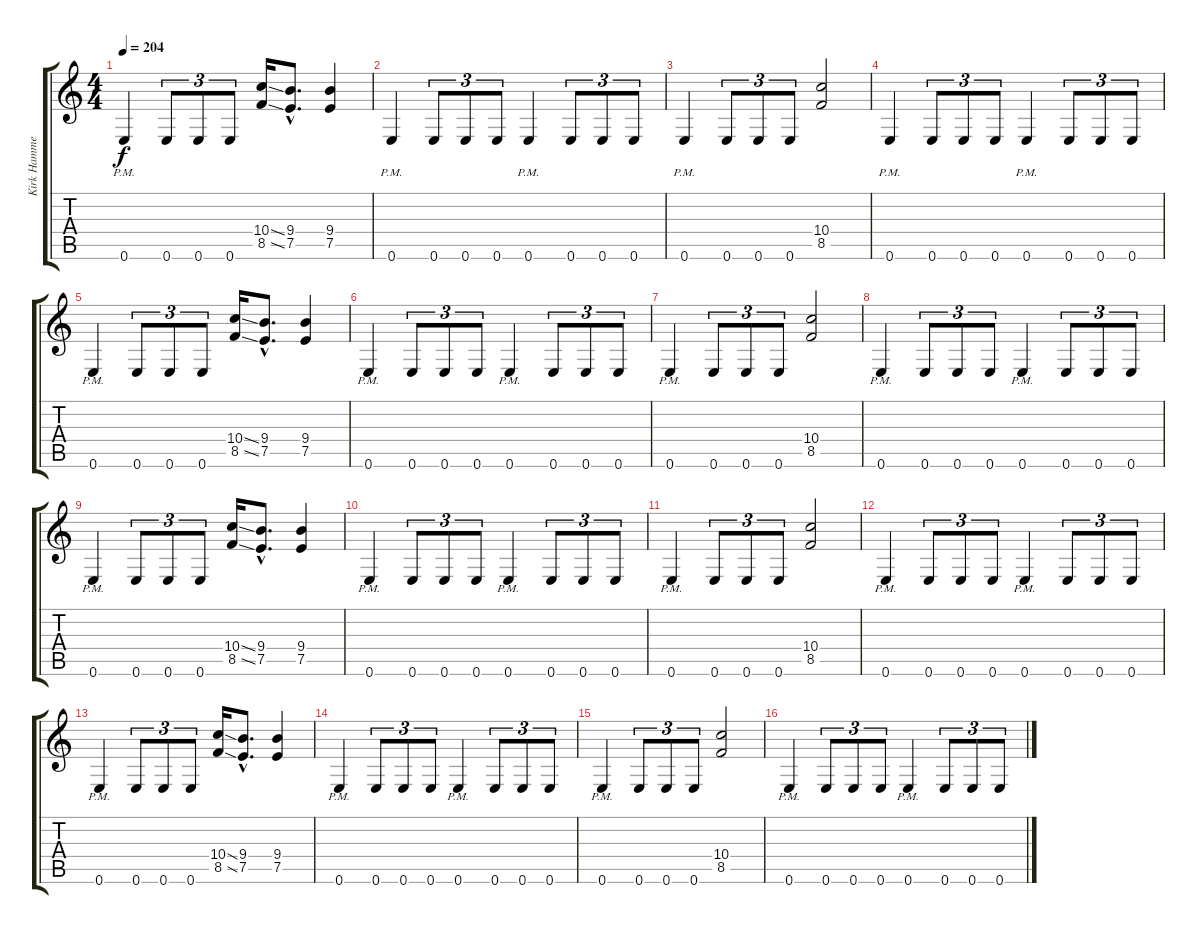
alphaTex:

\track ("Kirk Hammet (Guitar 2)" "Kirk Hamme") {instrument distortionguitar}
\staff {score tabs}
\tuning (E4 B3 G3 D3 A2 E2) {hide}
\ts (4 4)
\tempo 204
\clef g2
\ks c
0.6{pm}.4{dy f} 0.6.8{tu (3 2)} 0.6.8{tu (3 2)} 0.6.8{tu (3 2)} (10.4{ss} 8.5{ss}).16 (9.4{hac} 7.5{hac}).8{d} (9.4 7.5).4 |
0.6{pm}.4 0.6.8{tu (3 2)} 0.6.8{tu (3 2)} 0.6.8{tu (3 2)} 0.6{pm}.4 0.6.8{tu (3 2)} 0.6.8{tu (3 2)} 0.6.8{tu (3 2)} |
0.6{pm}.4 0.6.8{tu (3 2)} 0.6.8{tu (3 2)} 0.6.8{tu (3 2)} (10.4 8.5).2 |
0.6{pm}.4 0.6.8{tu (3 2)} 0.6.8{tu (3 2)} 0.6.8{tu (3 2)} 0.6{pm}.4 0.6.8{tu (3 2)} 0.6.8{tu (3 2)} 0.6.8{tu (3 2)} |
0.6{pm}.4 0.6.8{tu (3 2)} 0.6.8{tu (3 2)} 0.6.8{tu (3 2)} (10.4{ss} 8.5{ss}).16 (9.4{hac} 7.5{hac}).8{d} (9.4 7.5).4 |
0.6{pm}.4 0.6.8{tu (3 2)} 0.6.8{tu (3 2)} 0.6.8{tu (3 2)} 0.6{pm}.4 0.6.8{tu (3 2)} 0.6.8{tu (3 2)} 0.6.8{tu (3 2)} |
0.6{pm}.4 0.6.8{tu (3 2)} 0.6.8{tu (3 2)} 0.6.8{tu (3 2)} (10.4 8.5).2 |
0.6{pm}.4 0.6.8{tu (3 2)} 0.6.8{tu (3 2)} 0.6.8{tu (3 2)} 0.6{pm}.4 0.6.8{tu (3 2)} 0.6.8{tu (3 2)} 0.6.8{tu (3 2)} |
0.6{pm}.4 0.6.8{tu (3 2)} 0.6.8{tu (3 2)} 0.6.8{tu (3 2)} (10.4{ss} 8.5{ss}).16 (9.4{hac} 7.5{hac}).8{d} (9.4 7.5).4 |
0.6{pm}.4 0.6.8{tu (3 2)} 0.6.8{tu (3 2)} 0.6.8{tu (3 2)} 0.6{pm}.4 0.6.8{tu (3 2)} 0.6.8{tu (3 2)} 0.6.8{tu (3 2)} |
0.6{pm}.4 0.6.8{tu (3 2)} 0.6.8{tu (3 2)} 0.6.8{tu (3 2)} (10.4 8.5).2 |
0.6{pm}.4 0.6.8{tu (3 2)} 0.6.8{tu (3 2)} 0.6.8{tu (3 2)} 0.6{pm}.4 0.6.8{tu (3 2)} 0.6.8{tu (3 2)} 0.6.8{tu (3 2)} |
0.6{pm}.4 0.6.8{tu (3 2)} 0.6.8{tu (3 2)} 0.6.8{tu (3 2)} (10.4{ss} 8.5{ss}).16 (9.4{hac} 7.5{hac}).8{d} (9.4 7.5).4 |
0.6{pm}.4 0.6.8{tu (3 2)} 0.6.8{tu (3 2)} 0.6.8{tu (3 2)} 0.6{pm}.4 0.6.8{tu (3 2)} 0.6.8{tu (3 2)} 0.6.8{tu (3 2)} |
0.6{pm}.4 0.6.8{tu (3 2)} 0.6.8{tu (3 2)} 0.6.8{tu (3 2)} (10.4 8.5).2 |
0.6{pm}.4 0.6.8{tu (3 2)} 0.6.8{tu (3 2)} 0.6.8{tu (3 2)} 0.6{pm}.4 0.6.8{tu (3 2)} 0.6.8{tu (3 2)} 0.6.8{tu (3 2)}
